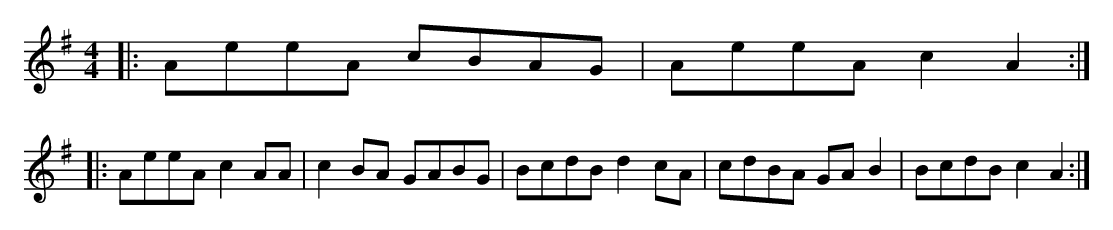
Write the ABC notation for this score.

X:1
M:4/4
K:Ador
|:AeeA cBAG|AeeA c2A2:|
|:AeeA c2AA|c2BA GABG|BcdB d2cA|cdBA GAB2|BcdB c2A2:|
